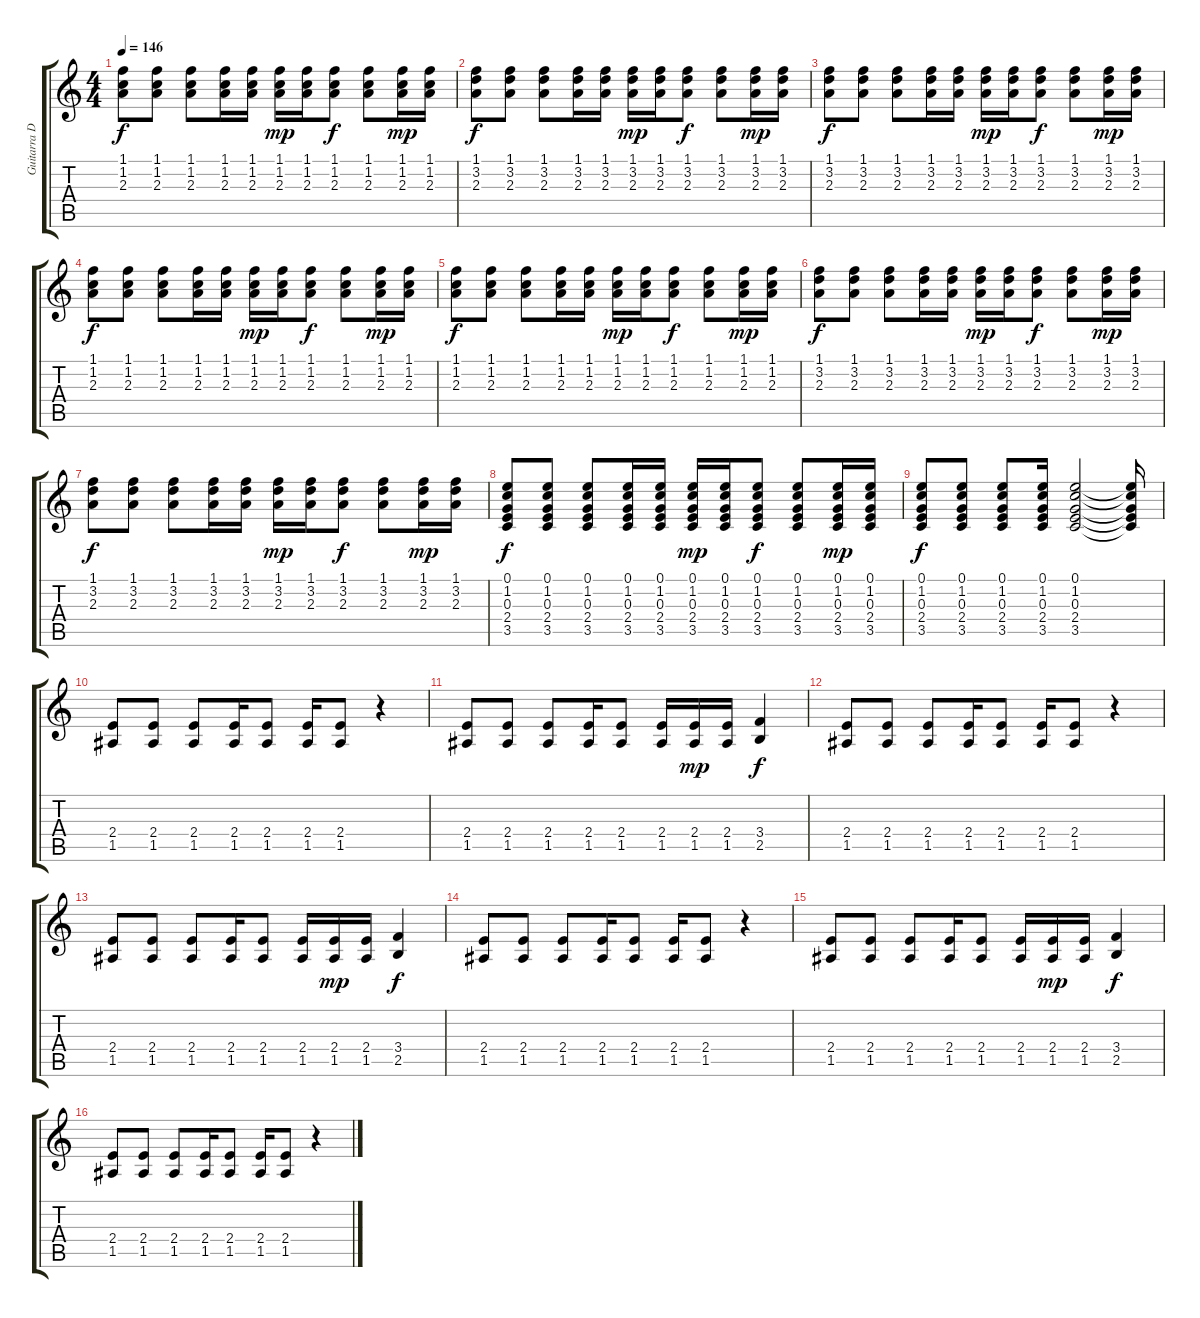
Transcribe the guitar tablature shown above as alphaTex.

\track ("Guitarra Distorsion" "Guitarra D") {instrument distortionguitar}
\staff {score tabs}
\tuning (E4 B3 G3 D3 A2 E2) {hide}
\ts (4 4)
\tempo 146
\clef g2
\ks c
(1.1 1.2 2.3).8{dy f} (1.1 1.2 2.3).8 (1.1 1.2 2.3).8 (1.1 1.2 2.3).16 (1.1 1.2 2.3).16 (1.1 1.2 2.3).16{dy mp} (1.1 1.2 2.3).16 (1.1 1.2 2.3).8{dy f} (1.1 1.2 2.3).8 (1.1 1.2 2.3).16{dy mp} (1.1 1.2 2.3).16 |
(1.1 3.2 2.3).8{dy f} (1.1 3.2 2.3).8 (1.1 3.2 2.3).8 (1.1 3.2 2.3).16 (1.1 3.2 2.3).16 (1.1 3.2 2.3).16{dy mp} (1.1 3.2 2.3).16 (1.1 3.2 2.3).8{dy f} (1.1 3.2 2.3).8 (1.1 3.2 2.3).16{dy mp} (1.1 3.2 2.3).16 |
(1.1 3.2 2.3).8{dy f} (1.1 3.2 2.3).8 (1.1 3.2 2.3).8 (1.1 3.2 2.3).16 (1.1 3.2 2.3).16 (1.1 3.2 2.3).16{dy mp} (1.1 3.2 2.3).16 (1.1 3.2 2.3).8{dy f} (1.1 3.2 2.3).8 (1.1 3.2 2.3).16{dy mp} (1.1 3.2 2.3).16 |
(1.1 1.2 2.3).8{dy f} (1.1 1.2 2.3).8 (1.1 1.2 2.3).8 (1.1 1.2 2.3).16 (1.1 1.2 2.3).16 (1.1 1.2 2.3).16{dy mp} (1.1 1.2 2.3).16 (1.1 1.2 2.3).8{dy f} (1.1 1.2 2.3).8 (1.1 1.2 2.3).16{dy mp} (1.1 1.2 2.3).16 |
(1.1 1.2 2.3).8{dy f} (1.1 1.2 2.3).8 (1.1 1.2 2.3).8 (1.1 1.2 2.3).16 (1.1 1.2 2.3).16 (1.1 1.2 2.3).16{dy mp} (1.1 1.2 2.3).16 (1.1 1.2 2.3).8{dy f} (1.1 1.2 2.3).8 (1.1 1.2 2.3).16{dy mp} (1.1 1.2 2.3).16 |
(1.1 3.2 2.3).8{dy f} (1.1 3.2 2.3).8 (1.1 3.2 2.3).8 (1.1 3.2 2.3).16 (1.1 3.2 2.3).16 (1.1 3.2 2.3).16{dy mp} (1.1 3.2 2.3).16 (1.1 3.2 2.3).8{dy f} (1.1 3.2 2.3).8 (1.1 3.2 2.3).16{dy mp} (1.1 3.2 2.3).16 |
(1.1 3.2 2.3).8{dy f} (1.1 3.2 2.3).8 (1.1 3.2 2.3).8 (1.1 3.2 2.3).16 (1.1 3.2 2.3).16 (1.1 3.2 2.3).16{dy mp} (1.1 3.2 2.3).16 (1.1 3.2 2.3).8{dy f} (1.1 3.2 2.3).8 (1.1 3.2 2.3).16{dy mp} (1.1 3.2 2.3).16 |
(0.1 1.2 0.3 2.4 3.5).8{dy f} (0.1 1.2 0.3 2.4 3.5).8 (0.1 1.2 0.3 2.4 3.5).8 (0.1 1.2 0.3 2.4 3.5).16 (0.1 1.2 0.3 2.4 3.5).16 (0.1 1.2 0.3 2.4 3.5).16{dy mp} (0.1 1.2 0.3 2.4 3.5).16 (0.1 1.2 0.3 2.4 3.5).8{dy f} (0.1 1.2 0.3 2.4 3.5).8 (0.1 1.2 0.3 2.4 3.5).16{dy mp} (0.1 1.2 0.3 2.4 3.5).16 |
(0.1 1.2 0.3 2.4 3.5).8{dy f} (0.1 1.2 0.3 2.4 3.5).8 (0.1 1.2 0.3 2.4 3.5).8 (0.1 1.2 0.3 2.4 3.5).16 (0.1 1.2 0.3 2.4 3.5).2 (0.1{t} 1.2{t} 0.3{t} 2.4{t} 3.5{t}).16 |
(2.4 1.5).8 (2.4 1.5).8 (2.4 1.5).8 (2.4 1.5).16 (2.4 1.5).8 (2.4 1.5).16 (2.4 1.5).8 r.4 |
(2.4 1.5).8 (2.4 1.5).8 (2.4 1.5).8 (2.4 1.5).16 (2.4 1.5).8 (2.4 1.5).16 (2.4 1.5).16{dy mp} (2.4 1.5).16 (3.4 2.5).4{dy f} |
(2.4 1.5).8 (2.4 1.5).8 (2.4 1.5).8 (2.4 1.5).16 (2.4 1.5).8 (2.4 1.5).16 (2.4 1.5).8 r.4 |
(2.4 1.5).8 (2.4 1.5).8 (2.4 1.5).8 (2.4 1.5).16 (2.4 1.5).8 (2.4 1.5).16 (2.4 1.5).16{dy mp} (2.4 1.5).16 (3.4 2.5).4{dy f} |
(2.4 1.5).8 (2.4 1.5).8 (2.4 1.5).8 (2.4 1.5).16 (2.4 1.5).8 (2.4 1.5).16 (2.4 1.5).8 r.4 |
(2.4 1.5).8 (2.4 1.5).8 (2.4 1.5).8 (2.4 1.5).16 (2.4 1.5).8 (2.4 1.5).16 (2.4 1.5).16{dy mp} (2.4 1.5).16 (3.4 2.5).4{dy f} |
(2.4 1.5).8 (2.4 1.5).8 (2.4 1.5).8 (2.4 1.5).16 (2.4 1.5).8 (2.4 1.5).16 (2.4 1.5).8 r.4
